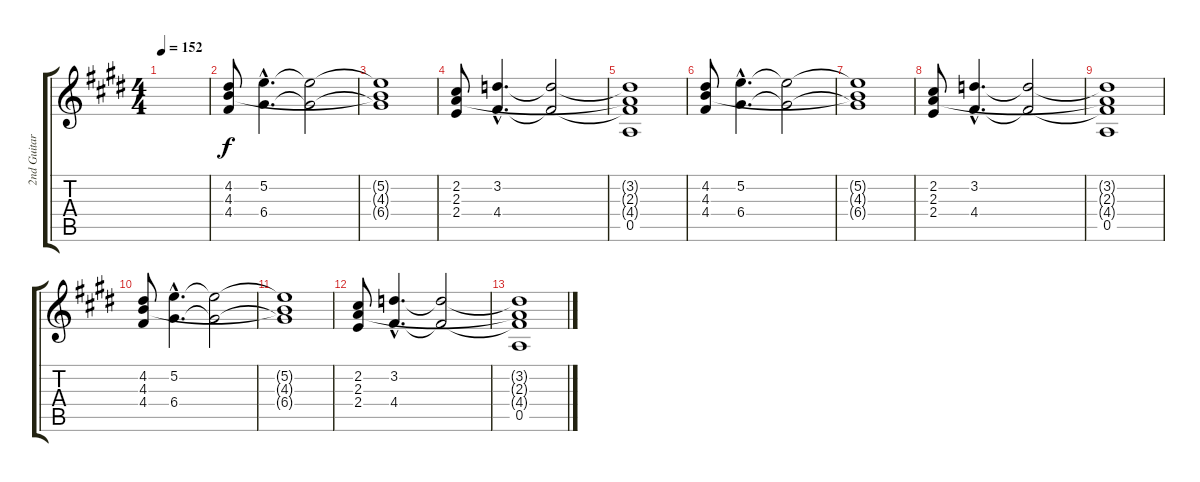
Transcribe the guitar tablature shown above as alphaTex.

\track ("2nd Guitar" "2nd Guitar") {instrument distortionguitar}
\staff {score tabs}
\tuning (E4 B3 G3 D3 A2 E2) {hide}
\ts (4 4)
\tempo 152
\clef g2
\ks c#minor
|
(4.2 4.3 4.4).8 (5.2{hac} 6.4{hac}).4{d} (5.2{t} 6.4{t}).2 |
(5.2{t} 4.3{t} 6.4{t}).1 |
(2.2 2.3 2.4).8 (3.2{hac} 4.4{hac}).4{d} (3.2{t} 4.4{t}).2 |
(3.2{t} 2.3{t} 4.4{t} 0.5).1 |
(4.2 4.3 4.4).8 (5.2{hac} 6.4{hac}).4{d} (5.2{t} 6.4{t}).2 |
(5.2{t} 4.3{t} 6.4{t}).1 |
(2.2 2.3 2.4).8 (3.2{hac} 4.4{hac}).4{d} (3.2{t} 4.4{t}).2 |
(3.2{t} 2.3{t} 4.4{t} 0.5).1 |
(4.2 4.3 4.4).8 (5.2{hac} 6.4{hac}).4{d} (5.2{t} 6.4{t}).2 |
(5.2{t} 4.3{t} 6.4{t}).1 |
(2.2 2.3 2.4).8 (3.2{hac} 4.4{hac}).4{d} (3.2{t} 4.4{t}).2 |
(3.2{t} 2.3{t} 4.4{t} 0.5).1
